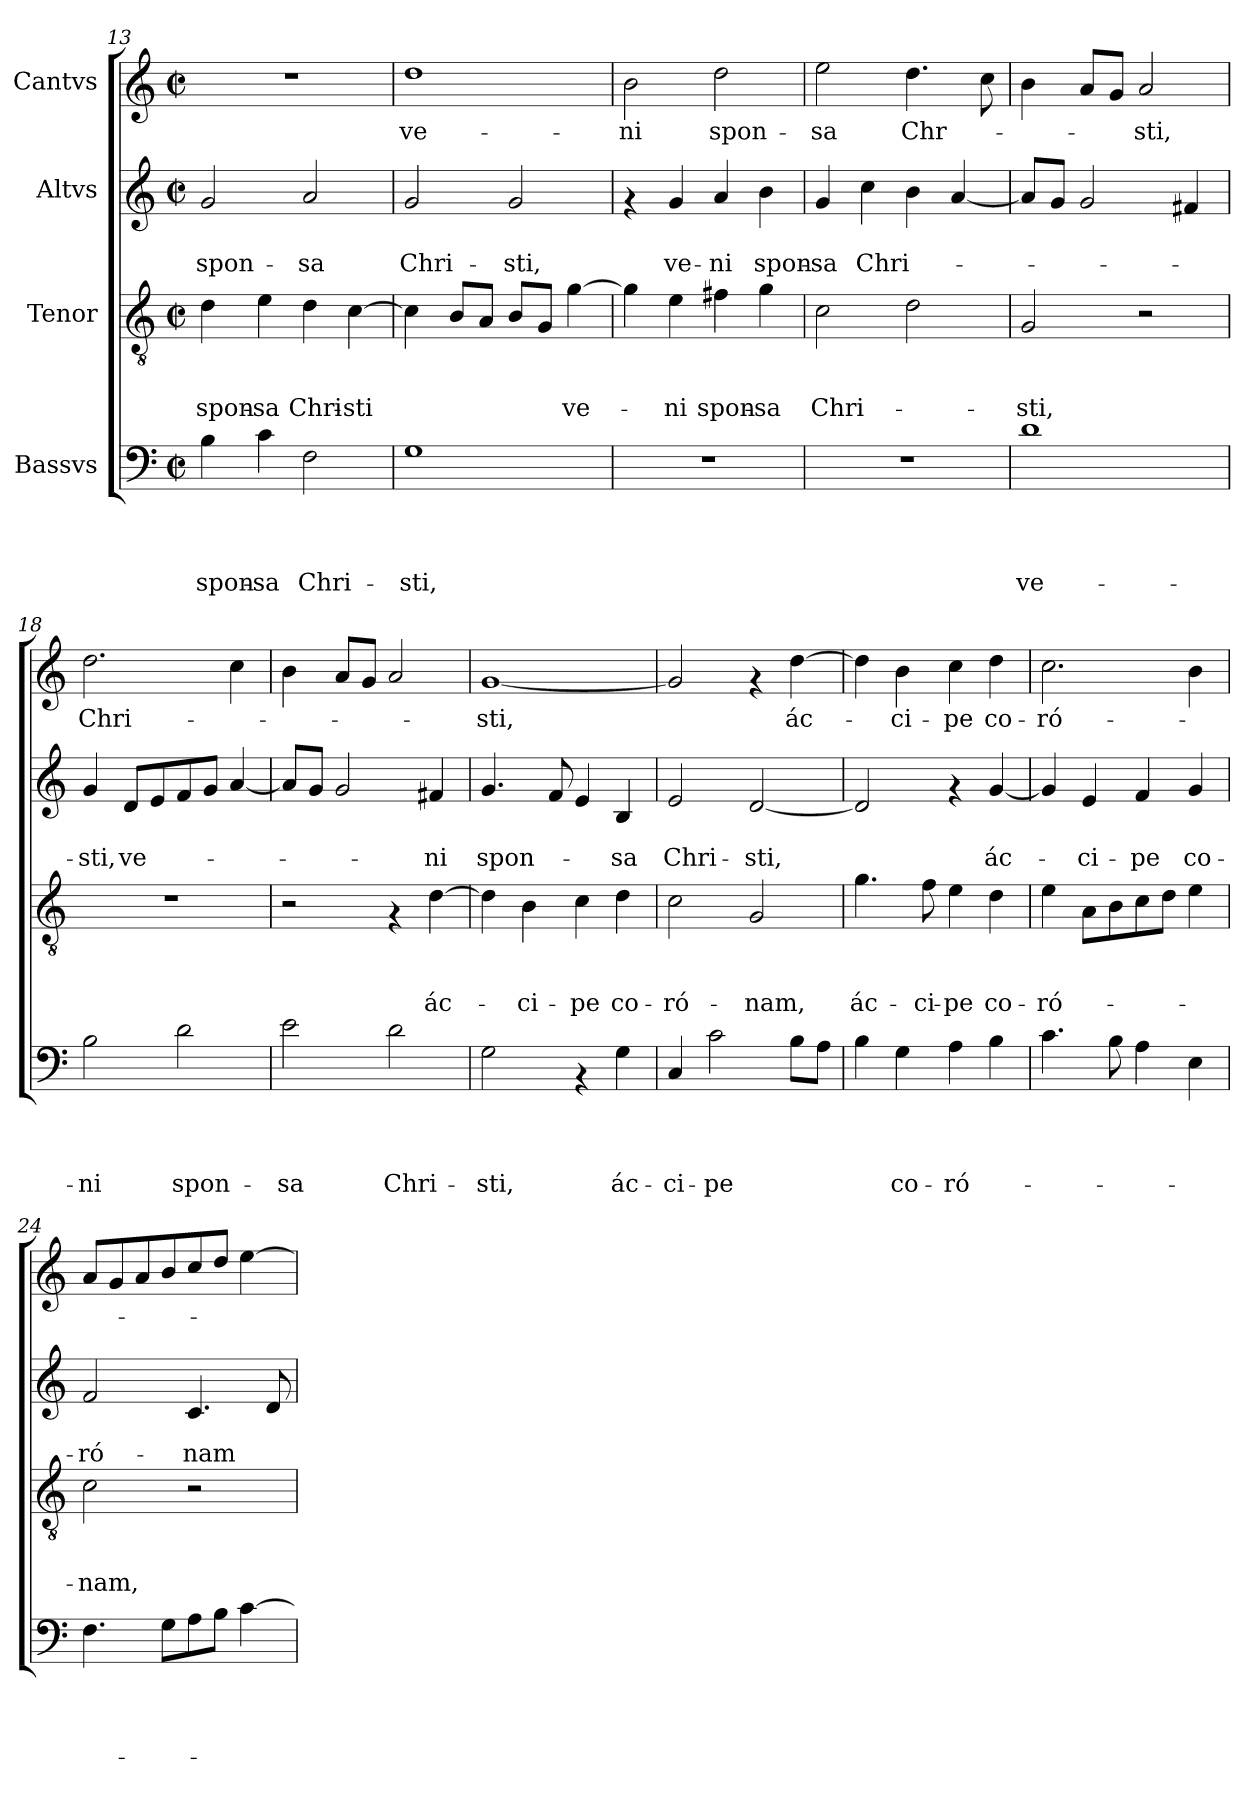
**kern	**text	**text	**text	**text	**kern	**text	**text	**text	**kern	**text	**text	**kern	**text
*part4	*part4	*part4	*part4	*part4	*part3	*part3	*part3	*part3	*part2	*part2	*part2	*part1	*part1
*staff4	*staff4	*staff4	*staff4	*staff4	*staff3	*staff3	*staff3	*staff3	*staff2	*staff2	*staff2	*staff1	*staff1
*I"Bassvs	*	*	*	*	*I"Tenor	*	*	*	*I"Altvs	*	*	*I"Cantvs	*
!!LO:PB:g=z
*clefF4	*	*	*	*	*clefGv2	*	*	*	*clefG2	*	*	*clefG2	*
*k[]	*	*	*	*	*k[]	*	*	*	*k[]	*	*	*k[]	*
*C:	*	*	*	*	*C:	*	*	*	*C:	*	*	*C:	*
*M2/2	*	*	*	*	*M2/2	*	*	*	*M2/2	*	*	*M2/2	*
*met(c|)	*	*	*	*	*met(c|)	*	*	*	*met(c|)	*	*	*met(c|)	*
=13	=13	=13	=13	=13	=13	=13	=13	=13	=13	=13	=13	=13	=13
!	!	!	!	!LO:LY:b	!	!	!	!LO:LY:b	!	!	!LO:LY:b	!	!
4B\	.	.	.	spon-	4d\	.	.	spon-	2g/	.	spon-	1r	.
!	!	!	!	!LO:LY:b	!	!	!	!LO:LY:b	!	!	!	!	!
4c\	.	.	.	-sa	4e\	.	.	-sa	.	.	.	.	.
!	!	!	!	!LO:LY:b	!	!	!	!LO:LY:b	!	!	!LO:LY:b	!	!
2F\	.	.	.	Chri-	4d\	.	.	Chri-	2a/	.	-sa	.	.
!	!	!	!	!	!	!	!	!LO:LY:b	!	!	!	!	!
.	.	.	.	.	[>4c\	.	.	-sti	.	.	.	.	.
=14	=14	=14	=14	=14	=14	=14	=14	=14	=14	=14	=14	=14	=14
!	!	!	!	!LO:LY:b	!	!	!	!	!	!	!LO:LY:b	!	!LO:LY:b
1G	.	.	.	-sti,	4c\]	.	.	.	2g/	.	Chri-	1dd	ve-
.	.	.	.	.	8B/L	.	.	.	.	.	.	.	.
.	.	.	.	.	8A/J	.	.	.	.	.	.	.	.
!	!	!	!	!	!	!	!	!	!	!	!LO:LY:b	!	!
.	.	.	.	.	8B/L	.	.	.	2g/	.	-sti,	.	.
.	.	.	.	.	8G/J	.	.	.	.	.	.	.	.
!	!	!	!	!	!	!	!	!LO:LY:b	!	!	!	!	!
.	.	.	.	.	[>4g\	.	.	ve-	.	.	.	.	.
=15	=15	=15	=15	=15	=15	=15	=15	=15	=15	=15	=15	=15	=15
!	!	!	!	!	!	!	!	!	!	!	!	!	!LO:LY:b
1r	.	.	.	.	4g\]	.	.	.	4rf	.	.	2b\	-ni
!	!	!	!	!	!	!	!	!LO:LY:b	!	!	!LO:LY:b	!	!
.	.	.	.	.	4e\	.	.	-ni	4g/	.	ve-	.	.
!	!	!	!	!	!	!	!	!LO:LY:b	!	!	!LO:LY:b	!	!LO:LY:b
.	.	.	.	.	4f#X\	.	.	spon-	4a/	.	-ni	2dd\	spon-
!	!	!	!	!	!	!	!	!LO:LY:b	!	!	!LO:LY:b	!	!
.	.	.	.	.	4g\	.	.	-sa	4b\	.	spon-	.	.
=16	=16	=16	=16	=16	=16	=16	=16	=16	=16	=16	=16	=16	=16
!	!	!	!	!	!	!	!	!LO:LY:b	!	!	!LO:LY:b	!	!LO:LY:b
1r	.	.	.	.	2c\	.	.	Chri-	4g/	.	-sa	2ee\	-sa
!	!	!	!	!	!	!	!	!	!	!	!LO:LY:b	!	!
.	.	.	.	.	.	.	.	.	4cc\	.	Chri-	.	.
!	!	!	!	!	!	!	!	!	!	!	!	!	!LO:LY:b
.	.	.	.	.	2d\	.	.	.	4b\	.	.	4.dd\	Chr-
.	.	.	.	.	.	.	.	.	[<4a/	.	.	.	.
.	.	.	.	.	.	.	.	.	.	.	.	8cc\	.
=17	=17	=17	=17	=17	=17	=17	=17	=17	=17	=17	=17	=17	=17
!	!	!	!	!LO:LY:b	!	!	!	!LO:LY:b	!	!	!	!	!
1d	.	.	.	ve-	2G/	.	.	-sti,	8a/L]	.	.	4b\	.
.	.	.	.	.	.	.	.	.	8g/J	.	.	.	.
.	.	.	.	.	.	.	.	.	2g/	.	.	8a/L	.
.	.	.	.	.	.	.	.	.	.	.	.	8g/J	.
!	!	!	!	!	!	!	!	!	!	!	!	!	!LO:LY:b
.	.	.	.	.	2r	.	.	.	.	.	.	2a/	-sti,
.	.	.	.	.	.	.	.	.	4f#X/	.	.	.	.
=18	=18	=18	=18	=18	=18	=18	=18	=18	=18	=18	=18	=18	=18
!	!	!	!	!LO:LY:b	!	!	!	!	!	!	!LO:LY:b	!	!LO:LY:b
2B\	.	.	.	-ni	1r	.	.	.	4g/	.	-sti,	2.dd\	Chri-
!	!	!	!	!	!	!	!	!	!	!	!LO:LY:b	!	!
.	.	.	.	.	.	.	.	.	8d/L	.	ve-	.	.
.	.	.	.	.	.	.	.	.	8e/	.	.	.	.
!	!	!	!	!LO:LY:b	!	!	!	!	!	!	!	!	!
2d\	.	.	.	spon-	.	.	.	.	8f/	.	.	.	.
.	.	.	.	.	.	.	.	.	8g/J	.	.	.	.
.	.	.	.	.	.	.	.	.	[>4a/	.	.	4cc\	.
!!LO:PB:g=z
=19	=19	=19	=19	=19	=19	=19	=19	=19	=19	=19	=19	=19	=19
!	!	!	!	!LO:LY:b	!	!	!	!	!	!	!	!	!
2e\	.	.	.	-sa	2r	.	.	.	8a/L]	.	.	4b\	.
.	.	.	.	.	.	.	.	.	8g/J	.	.	.	.
.	.	.	.	.	.	.	.	.	2g/	.	.	8a/L	.
.	.	.	.	.	.	.	.	.	.	.	.	8g/J	.
!	!	!	!	!LO:LY:b	!	!	!	!	!	!	!	!	!
2d\	.	.	.	Chri-	4rF	.	.	.	.	.	.	2a/	.
!	!	!	!	!	!	!	!	!LO:LY:b	!	!	!LO:LY:b	!	!
.	.	.	.	.	[>4d\	.	.	ác-	4f#X/	.	-ni	.	.
=20	=20	=20	=20	=20	=20	=20	=20	=20	=20	=20	=20	=20	=20
!	!	!	!	!LO:LY:b	!	!	!	!	!	!	!LO:LY:b	!	!LO:LY:b
2G\	.	.	.	-sti,	4d\]	.	.	.	4.g/	.	spon-	[<1g	-sti,
!	!	!	!	!	!	!	!	!LO:LY:b	!	!	!	!	!
.	.	.	.	.	4B\	.	.	-ci-	.	.	.	.	.
.	.	.	.	.	.	.	.	.	8f/	.	.	.	.
!	!	!	!	!	!	!	!	!LO:LY:b	!	!	!	!	!
4rAA	.	.	.	.	4c\	.	.	-pe	4e/	.	.	.	.
!	!	!	!	!LO:LY:b	!	!	!	!LO:LY:b	!	!	!LO:LY:b	!	!
4G\	.	.	.	ác-	4d\	.	.	co-	4B/	.	-sa	.	.
=21	=21	=21	=21	=21	=21	=21	=21	=21	=21	=21	=21	=21	=21
!	!	!	!	!LO:LY:b	!	!	!	!LO:LY:b	!	!	!LO:LY:b	!	!
4C/	.	.	.	-ci-	2c\	.	.	-ró-	2e/	.	Chri-	2g/]	.
!	!	!	!	!LO:LY:b	!	!	!	!	!	!	!	!	!
2c\	.	.	.	-pe	.	.	.	.	.	.	.	.	.
!	!	!	!	!	!	!	!	!LO:LY:b	!	!	!LO:LY:b	!	!
.	.	.	.	.	2G/	.	.	-nam,	[<2d/	.	-sti,	4rf	.
!	!	!	!	!	!	!	!	!	!	!	!	!	!LO:LY:b
8B\L	.	.	.	.	.	.	.	.	.	.	.	[>4dd\	ác-
8A\J	.	.	.	.	.	.	.	.	.	.	.	.	.
=22	=22	=22	=22	=22	=22	=22	=22	=22	=22	=22	=22	=22	=22
!	!	!	!	!	!	!	!	!LO:LY:b	!	!	!	!	!
4B\	.	.	.	.	4.g\	.	.	ác-	2d/]	.	.	4dd\]	.
!	!	!	!	!LO:LY:b	!	!	!	!	!	!	!	!	!LO:LY:b
4G\	.	.	.	co-	.	.	.	.	.	.	.	4b\	-ci-
!	!	!	!	!	!	!	!	!LO:LY:b	!	!	!	!	!
.	.	.	.	.	8f\	.	.	-ci-	.	.	.	.	.
!	!	!	!	!LO:LY:b	!	!	!	!LO:LY:b	!	!	!	!	!LO:LY:b
4A\	.	.	.	-ró-	4e\	.	.	-pe	4rf	.	.	4cc\	-pe
!	!	!	!	!	!	!	!	!LO:LY:b	!	!	!LO:LY:b	!	!LO:LY:b
4B\	.	.	.	.	4d\	.	.	co-	[<4g/	.	ác-	4dd\	co-
=23	=23	=23	=23	=23	=23	=23	=23	=23	=23	=23	=23	=23	=23
!	!	!	!	!	!	!	!	!LO:LY:b	!	!	!	!	!LO:LY:b
4.c\	.	.	.	.	4e\	.	.	-ró-	4g/]	.	.	2.cc\	-ró-
!	!	!	!	!	!	!	!	!	!	!	!LO:LY:b	!	!
.	.	.	.	.	8A\L	.	.	.	4e/	.	-ci-	.	.
8B\	.	.	.	.	8B\	.	.	.	.	.	.	.	.
!	!	!	!	!	!	!	!	!	!	!	!LO:LY:b	!	!
4A\	.	.	.	.	8c\	.	.	.	4f/	.	-pe	.	.
.	.	.	.	.	8d\J	.	.	.	.	.	.	.	.
!	!	!	!	!	!	!	!	!	!	!	!LO:LY:b	!	!
4E\	.	.	.	.	4e\	.	.	.	4g/	.	co-	4b\	.
=24	=24	=24	=24	=24	=24	=24	=24	=24	=24	=24	=24	=24	=24
!	!	!	!	!	!	!	!	!LO:LY:b	!	!	!LO:LY:b	!	!
4.F\	.	.	.	.	2c\	.	.	-nam,	2f/	.	-ró-	8a/L	.
.	.	.	.	.	.	.	.	.	.	.	.	8g/	.
.	.	.	.	.	.	.	.	.	.	.	.	8a/	.
8G\L	.	.	.	.	.	.	.	.	.	.	.	8b/	.
!	!	!	!	!	!	!	!	!	!	!	!LO:LY:b	!	!
8A\	.	.	.	.	2r	.	.	.	4.c/	.	-nam	8cc/	.
8B\J	.	.	.	.	.	.	.	.	.	.	.	8dd/J	.
[<4c\	.	.	.	.	.	.	.	.	.	.	.	[<4ee\	.
.	.	.	.	.	.	.	.	.	8d/	.	.	.	.
=	=	=	=	=	=	=	=	=	=	=	=	=	=
*-	*-	*-	*-	*-	*-	*-	*-	*-	*-	*-	*-	*-	*-
